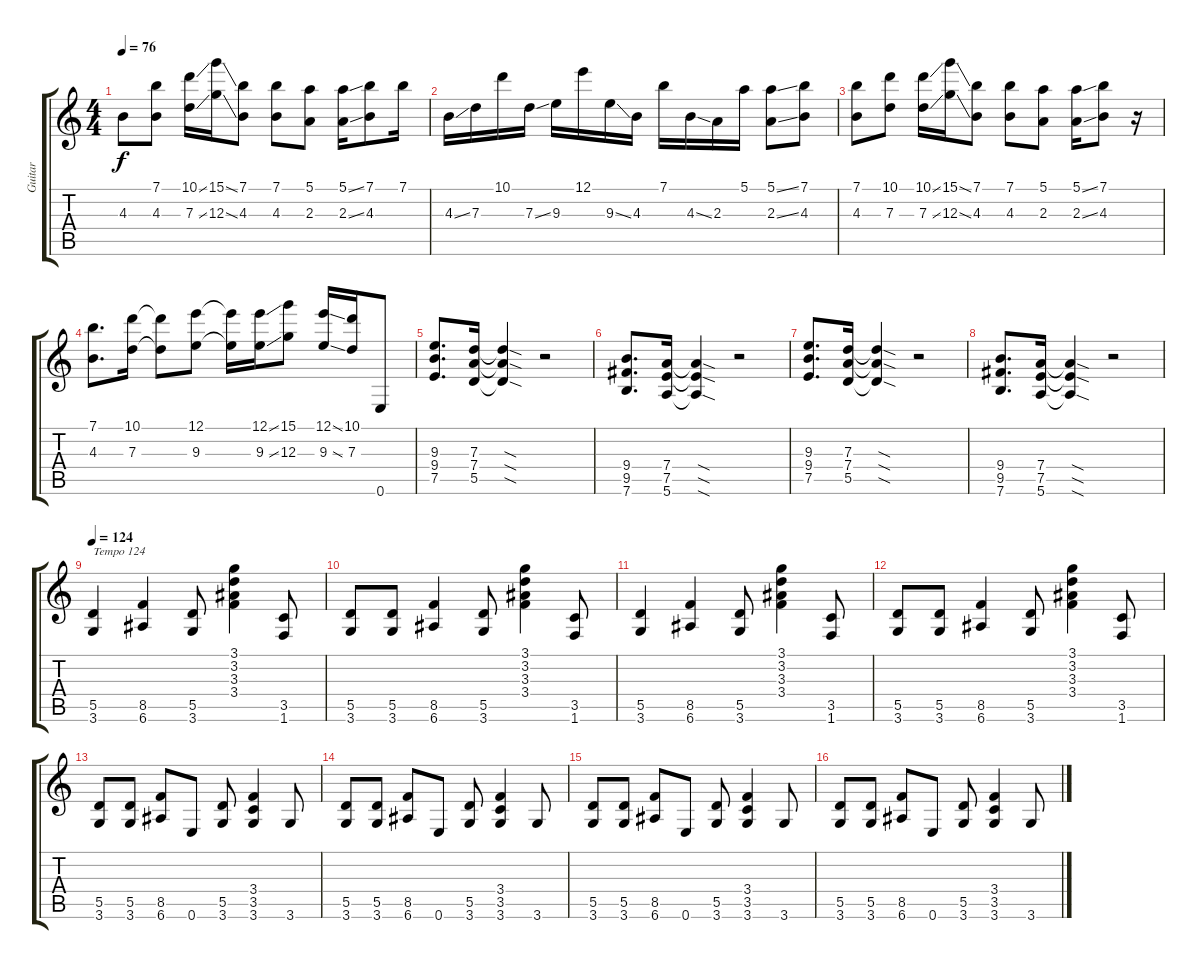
\track ("Guitar" "Guitar") {instrument overdrivenguitar}
\staff {score tabs}
\tuning (E4 B3 G3 D3 A2 E2) {hide}
\ts (4 4)
\tempo 76
\clef g2
\ks c
4.3.8{dy f} (7.1 4.3).8 (10.1{ss} 7.3{ss}).16 (15.1{ss} 12.3{ss}).16 (7.1 4.3).8 (7.1 4.3).8 (5.1 2.3).8 (5.1{ss} 2.3{ss}).16 (7.1 4.3).8 7.1.16 |
4.3{ss}.16 7.3.16 10.1.16 7.3{ss}.16 9.3.16 12.1.16 9.3{ss}.16 4.3.16 7.1.16 4.3{ss}.16 2.3.16 5.1.16 (5.1{ss} 2.3{ss}).8 (7.1 4.3).8 |
(7.1 4.3).8 (10.1 7.3).8 (10.1{ss} 7.3{ss}).16 (15.1{ss} 12.3{ss}).16 (7.1 4.3).8 (7.1 4.3).8 (5.1 2.3).8 (5.1{ss} 2.3{ss}).16 (7.1 4.3).8 r.16 |
(7.1 4.3).8{d} (10.1 7.3).16 (10.1{t} 7.3{t}).8 (12.1 9.3).8 (12.1{t} 9.3{t}).16 (12.1{ss} 9.3{ss}).16 (15.1 12.3).8 (12.1{ss} 9.3{ss}).16 (10.1 7.3).16 0.6.8 |
(9.3 9.4 7.5).8{d} (7.3 7.4 5.5).16 (7.3{sod t} 7.4{sod t} 5.5{sod t}).4 r.2 |
(9.4 9.5 7.6).8{d} (7.4 7.5 5.6).16 (7.4{sod t} 7.5{sod t} 5.6{sod t}).4 r.2 |
(9.3 9.4 7.5).8{d} (7.3 7.4 5.5).16 (7.3{sod t} 7.4{sod t} 5.5{sod t}).4 r.2 |
(9.4 9.5 7.6).8{d} (7.4 7.5 5.6).16 (7.4{sod t} 7.5{sod t} 5.6{sod t}).4 r.2 |
\tempo 124
(5.5 3.6).4{txt "Tempo 124"} (8.5 6.6).4 (5.5 3.6).8 (3.1 3.2 3.3 3.4).4 (3.5 1.6).8 |
(5.5 3.6).8 (5.5 3.6).8 (8.5 6.6).4 (5.5 3.6).8 (3.1 3.2 3.3 3.4).4 (3.5 1.6).8 |
(5.5 3.6).4 (8.5 6.6).4 (5.5 3.6).8 (3.1 3.2 3.3 3.4).4 (3.5 1.6).8 |
(5.5 3.6).8 (5.5 3.6).8 (8.5 6.6).4 (5.5 3.6).8 (3.1 3.2 3.3 3.4).4 (3.5 1.6).8 |
(5.5 3.6).8 (5.5 3.6).8 (8.5 6.6).8 0.6.8 (5.5 3.6).8 (3.4 3.5 3.6).4 3.6.8 |
(5.5 3.6).8 (5.5 3.6).8 (8.5 6.6).8 0.6.8 (5.5 3.6).8 (3.4 3.5 3.6).4 3.6.8 |
(5.5 3.6).8 (5.5 3.6).8 (8.5 6.6).8 0.6.8 (5.5 3.6).8 (3.4 3.5 3.6).4 3.6.8 |
(5.5 3.6).8 (5.5 3.6).8 (8.5 6.6).8 0.6.8 (5.5 3.6).8 (3.4 3.5 3.6).4 3.6.8
